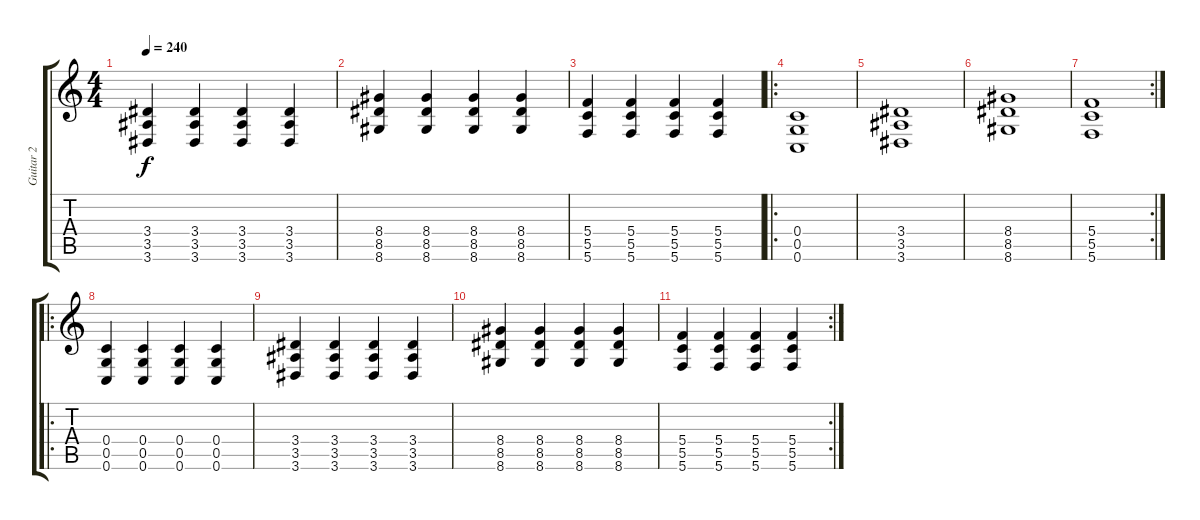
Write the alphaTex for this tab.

\track ("Guitar 2" "Guitar 2") {instrument distortionguitar}
\staff {score tabs}
\tuning (D4 A3 F3 C3 G2 C2) {hide}
\ts (4 4)
\tempo 240
\clef g2
\ks c
(3.4 3.5 3.6).4{dy f} (3.4 3.5 3.6).4 (3.4 3.5 3.6).4 (3.4 3.5 3.6).4 |
(8.4 8.5 8.6).4 (8.4 8.5 8.6).4 (8.4 8.5 8.6).4 (8.4 8.5 8.6).4 |
(5.4 5.5 5.6).4 (5.4 5.5 5.6).4 (5.4 5.5 5.6).4 (5.4 5.5 5.6).4 |
\ro
(0.4 0.5 0.6).1 |
(3.4 3.5 3.6).1 |
(8.4 8.5 8.6).1 |
\rc 2
(5.4 5.5 5.6).1 |
\ro
(0.4 0.5 0.6).4 (0.4 0.5 0.6).4 (0.4 0.5 0.6).4 (0.4 0.5 0.6).4 |
(3.4 3.5 3.6).4 (3.4 3.5 3.6).4 (3.4 3.5 3.6).4 (3.4 3.5 3.6).4 |
(8.4 8.5 8.6).4 (8.4 8.5 8.6).4 (8.4 8.5 8.6).4 (8.4 8.5 8.6).4 |
\rc 2
(5.4 5.5 5.6).4 (5.4 5.5 5.6).4 (5.4 5.5 5.6).4 (5.4 5.5 5.6).4
